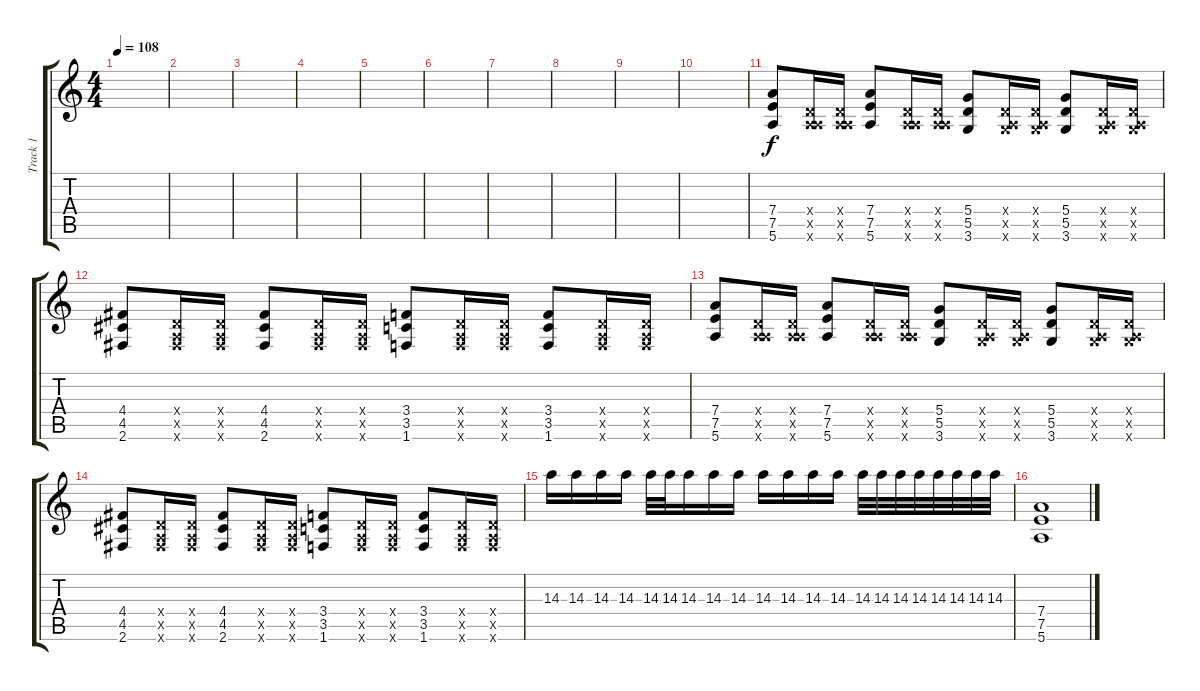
\track ("Track 1" "Track 1") {instrument electricguitarclean}
\staff {score tabs}
\tuning (E4 B3 G3 D3 A2 E2) {hide}
\ts (4 4)
\tempo 108
\clef g2
\ks c
|
|
|
|
|
|
|
|
|
|
(7.4 7.5 5.6).8{instrument distortionguitar} (0.4{x} 0.5{x} 5.6{x}).16 (0.4{x} 0.5{x} 5.6{x}).16 (7.4 7.5 5.6).8 (0.4{x} 0.5{x} 5.6{x}).16 (0.4{x} 0.5{x} 5.6{x}).16 (5.4 5.5 3.6).8 (0.4{x} 0.5{x} 3.6{x}).16 (0.4{x} 0.5{x} 3.6{x}).16 (5.4 5.5 3.6).8 (0.4{x} 0.5{x} 3.6{x}).16 (0.4{x} 0.5{x} 3.6{x}).16 |
(4.4 4.5 2.6).8 (0.4{x} 0.5{x} 2.6{x}).16 (0.4{x} 0.5{x} 2.6{x}).16 (4.4 4.5 2.6).8 (0.4{x} 0.5{x} 2.6{x}).16 (0.4{x} 0.5{x} 2.6{x}).16 (3.4 3.5 1.6).8 (0.4{x} 0.5{x} 1.6{x}).16 (0.4{x} 0.5{x} 1.6{x}).16 (3.4 3.5 1.6).8 (0.4{x} 0.5{x} 1.6{x}).16 (0.4{x} 0.5{x} 1.6{x}).16 |
(7.4 7.5 5.6).8 (0.4{x} 0.5{x} 5.6{x}).16 (0.4{x} 0.5{x} 5.6{x}).16 (7.4 7.5 5.6).8 (0.4{x} 0.5{x} 5.6{x}).16 (0.4{x} 0.5{x} 5.6{x}).16 (5.4 5.5 3.6).8 (0.4{x} 0.5{x} 3.6{x}).16 (0.4{x} 0.5{x} 3.6{x}).16 (5.4 5.5 3.6).8 (0.4{x} 0.5{x} 3.6{x}).16 (0.4{x} 0.5{x} 3.6{x}).16 |
(4.4 4.5 2.6).8 (0.4{x} 0.5{x} 2.6{x}).16 (0.4{x} 0.5{x} 2.6{x}).16 (4.4 4.5 2.6).8 (0.4{x} 0.5{x} 2.6{x}).16 (0.4{x} 0.5{x} 2.6{x}).16 (3.4 3.5 1.6).8 (0.4{x} 0.5{x} 1.6{x}).16 (0.4{x} 0.5{x} 1.6{x}).16 (3.4 3.5 1.6).8 (0.4{x} 0.5{x} 1.6{x}).16 (0.4{x} 0.5{x} 1.6{x}).16 |
14.3.16 14.3.16 14.3.16 14.3.16 14.3.32 14.3.32 14.3.16 14.3.16 14.3.16 14.3.16 14.3.16 14.3.16 14.3.16 14.3.32 14.3.32 14.3.32 14.3.32 14.3.32 14.3.32 14.3.32 14.3.32 |
(7.4 7.5 5.6).1
